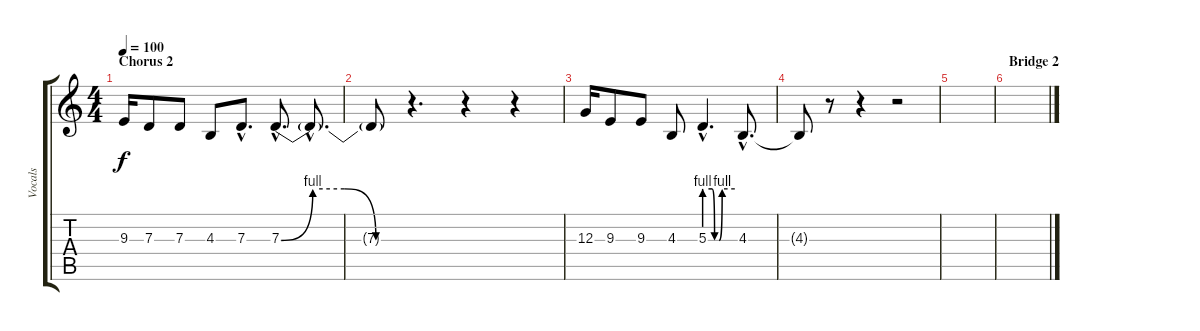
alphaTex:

\track ("Vocals" "Vocals") {instrument lead2sawtooth}
\staff {score tabs}
\tuning (E4 B3 G3 D3 A2 E2) {hide}
\ts (4 4)
\section ("" "Chorus 2")
\tempo 100
\clef g2
\ks c
9.3.16{dy f} 7.3.8 7.3.8 4.3.8 7.3{hac}.8{d} 7.3{be (custom 0 0 15 4 30 4 45 0 60 0) hac}.8{d} 7.3{hac t}.8{d} |
7.3{t}.8 r.4{d} r.4 r.4 |
12.3.16 9.3.8 9.3.8 4.3.8 5.3{be (custom 0 4 15 4 20 0 29 0 35 4 60 4) hac}.4{d} 4.3{hac}.8{d} |
4.3{t}.8 r.8 r.4 r.2 |
|
\section ("" "Bridge 2")
